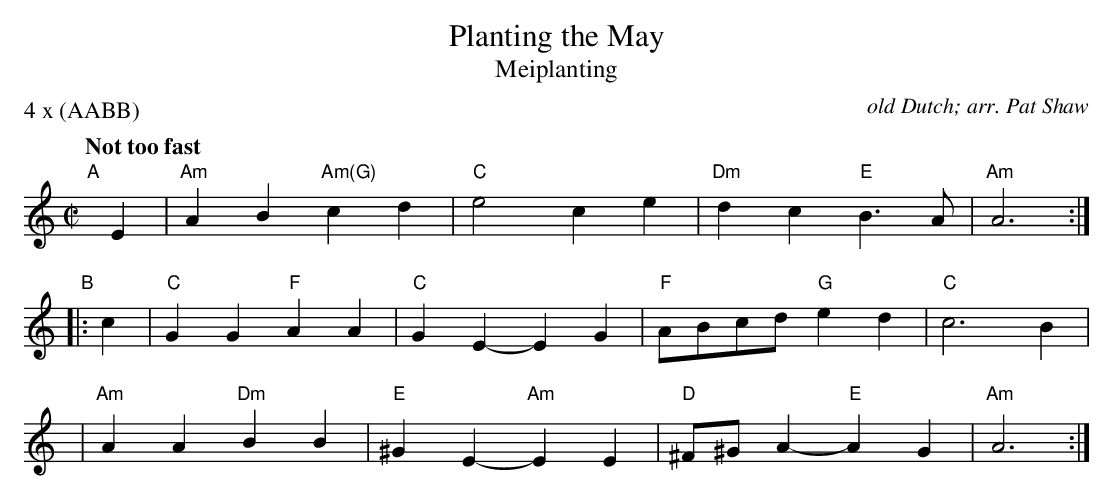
X:1
T: Planting the May
T: Meiplanting
C: old Dutch; arr. Pat Shaw
P: 4 x (AABB)
Q: "Not too fast"
M: C|
L: 1/8
K: Am
"A"[|] E2 |\
"Am"A2B2 "Am(G)"c2d2 | "C"e4 c2e2 | "Dm"d2c2 "E"B3A | "Am"A6 :|
"B"|: c2 |\
"C"G2G2 "F"A2A2 | "C"G2E2- E2G2 | "F"ABcd "G"e2d2 | "C"c6 B2 |
y6 |\
"Am"A2A2 "Dm"B2B2 | "E"^G2E2- "Am"E2E2 | "D"^F^GA2- "E"A2G2 | "Am"A6 :|
